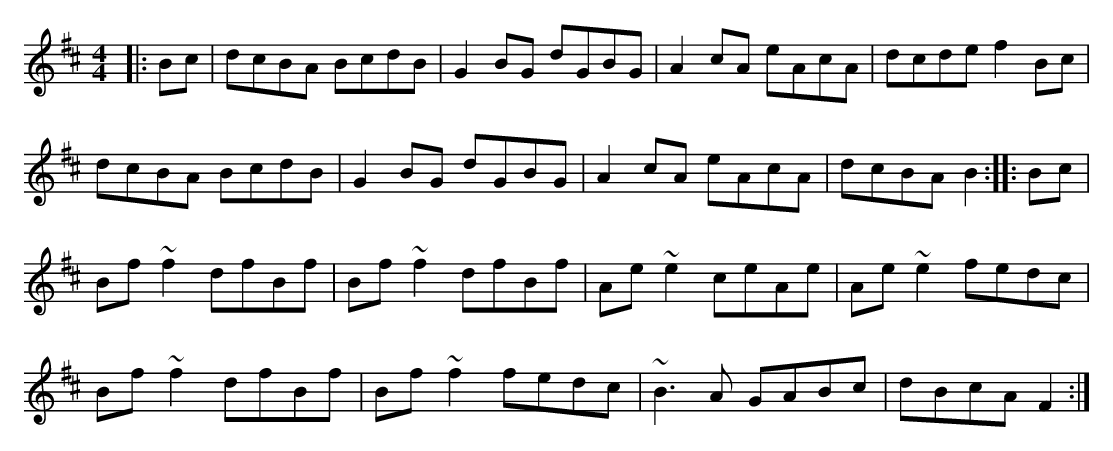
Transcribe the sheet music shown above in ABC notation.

X:1
M:4/4
K:Bmin
|:Bc|dcBA BcdB|G2BG dGBG|A2cA eAcA|dcde f2Bc|
dcBA BcdB|G2BG dGBG|A2cA eAcA|dcBA B2:|:Bc|
Bf~f2 dfBf|Bf~f2 dfBf|Ae~e2 ceAe|Ae~e2 fedc|
Bf~f2 dfBf|Bf~f2 fedc|~B3A GABc|dBcA F2:|
